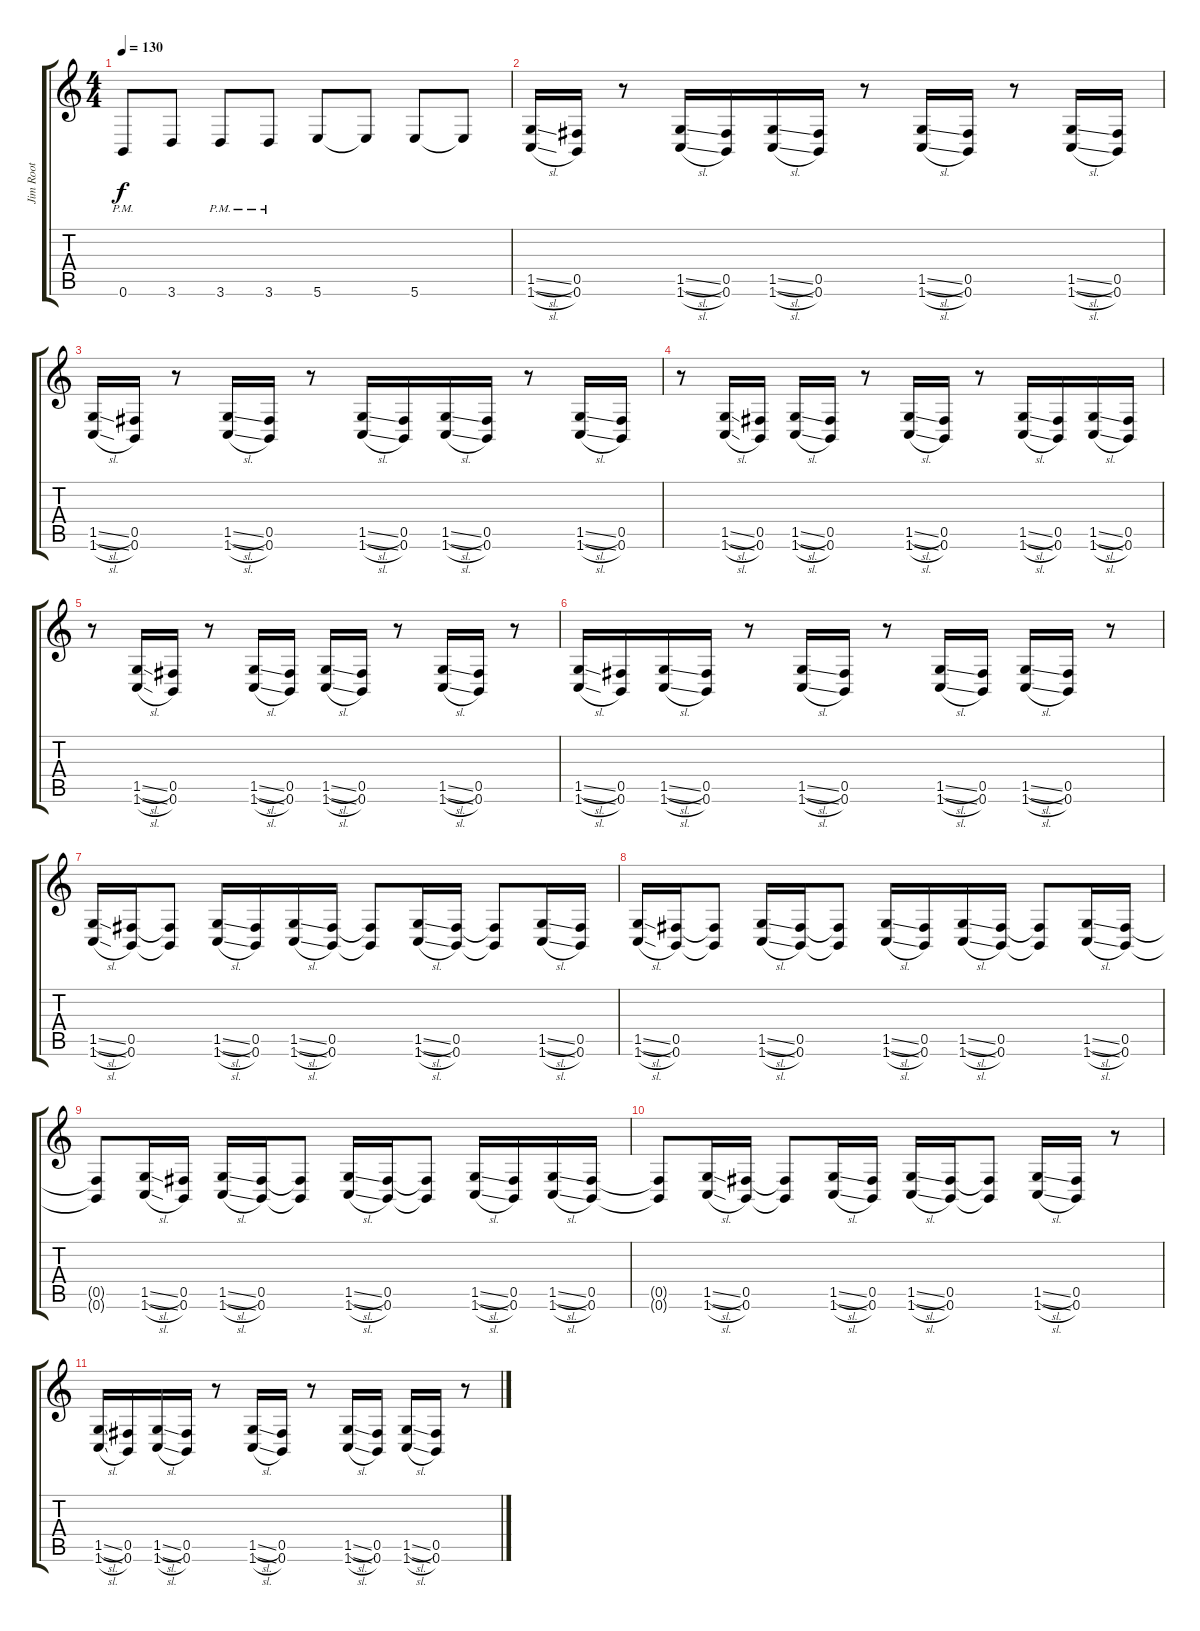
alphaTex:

\track ("Jim Root" "Jim Root") {instrument distortionguitar}
\staff {score tabs}
\tuning (Db4 Ab3 E3 B2 Gb2 B1) {hide}
\ts (4 4)
\tempo 130
\clef g2
\ks c
0.6{pm}.8{dy f} 3.6.8 3.6{pm}.8 3.6{pm}.8 5.6.8 5.6{t}.8 5.6.8 5.6{t}.8 |
(1.5{sl} 1.6{sl}).16 (0.5 0.6).16 r.8 (1.5{sl} 1.6{sl}).16 (0.5 0.6).16 (1.5{sl} 1.6{sl}).16 (0.5 0.6).16 r.8 (1.5{sl} 1.6{sl}).16 (0.5 0.6).16 r.8 (1.5{sl} 1.6{sl}).16 (0.5 0.6).16 |
(1.5{sl} 1.6{sl}).16 (0.5 0.6).16 r.8 (1.5{sl} 1.6{sl}).16 (0.5 0.6).16 r.8 (1.5{sl} 1.6{sl}).16 (0.5 0.6).16 (1.5{sl} 1.6{sl}).16 (0.5 0.6).16 r.8 (1.5{sl} 1.6{sl}).16 (0.5 0.6).16 |
r.8 (1.5{sl} 1.6{sl}).16 (0.5 0.6).16 (1.5{sl} 1.6{sl}).16 (0.5 0.6).16 r.8 (1.5{sl} 1.6{sl}).16 (0.5 0.6).16 r.8 (1.5{sl} 1.6{sl}).16 (0.5 0.6).16 (1.5{sl} 1.6{sl}).16 (0.5 0.6).16 |
r.8 (1.5{sl} 1.6{sl}).16 (0.5 0.6).16 r.8 (1.5{sl} 1.6{sl}).16 (0.5 0.6).16 (1.5{sl} 1.6{sl}).16 (0.5 0.6).16 r.8 (1.5{sl} 1.6{sl}).16 (0.5 0.6).16 r.8 |
(1.5{sl} 1.6{sl}).16 (0.5 0.6).16 (1.5{sl} 1.6{sl}).16 (0.5 0.6).16 r.8 (1.5{sl} 1.6{sl}).16 (0.5 0.6).16 r.8 (1.5{sl} 1.6{sl}).16 (0.5 0.6).16 (1.5{sl} 1.6{sl}).16 (0.5 0.6).16 r.8 |
(1.5{sl} 1.6{sl}).16 (0.5 0.6).16 (0.5{t} 0.6{t}).8 (1.5{sl} 1.6{sl}).16 (0.5 0.6).16 (1.5{sl} 1.6{sl}).16 (0.5 0.6).16 (0.5{t} 0.6{t}).8 (1.5{sl} 1.6{sl}).16 (0.5 0.6).16 (0.5{t} 0.6{t}).8 (1.5{sl} 1.6{sl}).16 (0.5 0.6).16 |
(1.5{sl} 1.6{sl}).16 (0.5 0.6).16 (0.5{t} 0.6{t}).8 (1.5{sl} 1.6{sl}).16 (0.5 0.6).16 (0.5{t} 0.6{t}).8 (1.5{sl} 1.6{sl}).16 (0.5 0.6).16 (1.5{sl} 1.6{sl}).16 (0.5 0.6).16 (0.5{t} 0.6{t}).8 (1.5{sl} 1.6{sl}).16 (0.5 0.6).16 |
(0.5{t} 0.6{t}).8 (1.5{sl} 1.6{sl}).16 (0.5 0.6).16 (1.5{sl} 1.6{sl}).16 (0.5 0.6).16 (0.5{t} 0.6{t}).8 (1.5{sl} 1.6{sl}).16 (0.5 0.6).16 (0.5{t} 0.6{t}).8 (1.5{sl} 1.6{sl}).16 (0.5 0.6).16 (1.5{sl} 1.6{sl}).16 (0.5 0.6).16 |
(0.5{t} 0.6{t}).8 (1.5{sl} 1.6{sl}).16 (0.5 0.6).16 (0.5{t} 0.6{t}).8 (1.5{sl} 1.6{sl}).16 (0.5 0.6).16 (1.5{sl} 1.6{sl}).16 (0.5 0.6).16 (0.5{t} 0.6{t}).8 (1.5{sl} 1.6{sl}).16 (0.5 0.6).16 r.8 |
(1.5{sl} 1.6{sl}).16 (0.5 0.6).16 (1.5{sl} 1.6{sl}).16 (0.5 0.6).16 r.8 (1.5{sl} 1.6{sl}).16 (0.5 0.6).16 r.8 (1.5{sl} 1.6{sl}).16 (0.5 0.6).16 (1.5{sl} 1.6{sl}).16 (0.5 0.6).16 r.8
